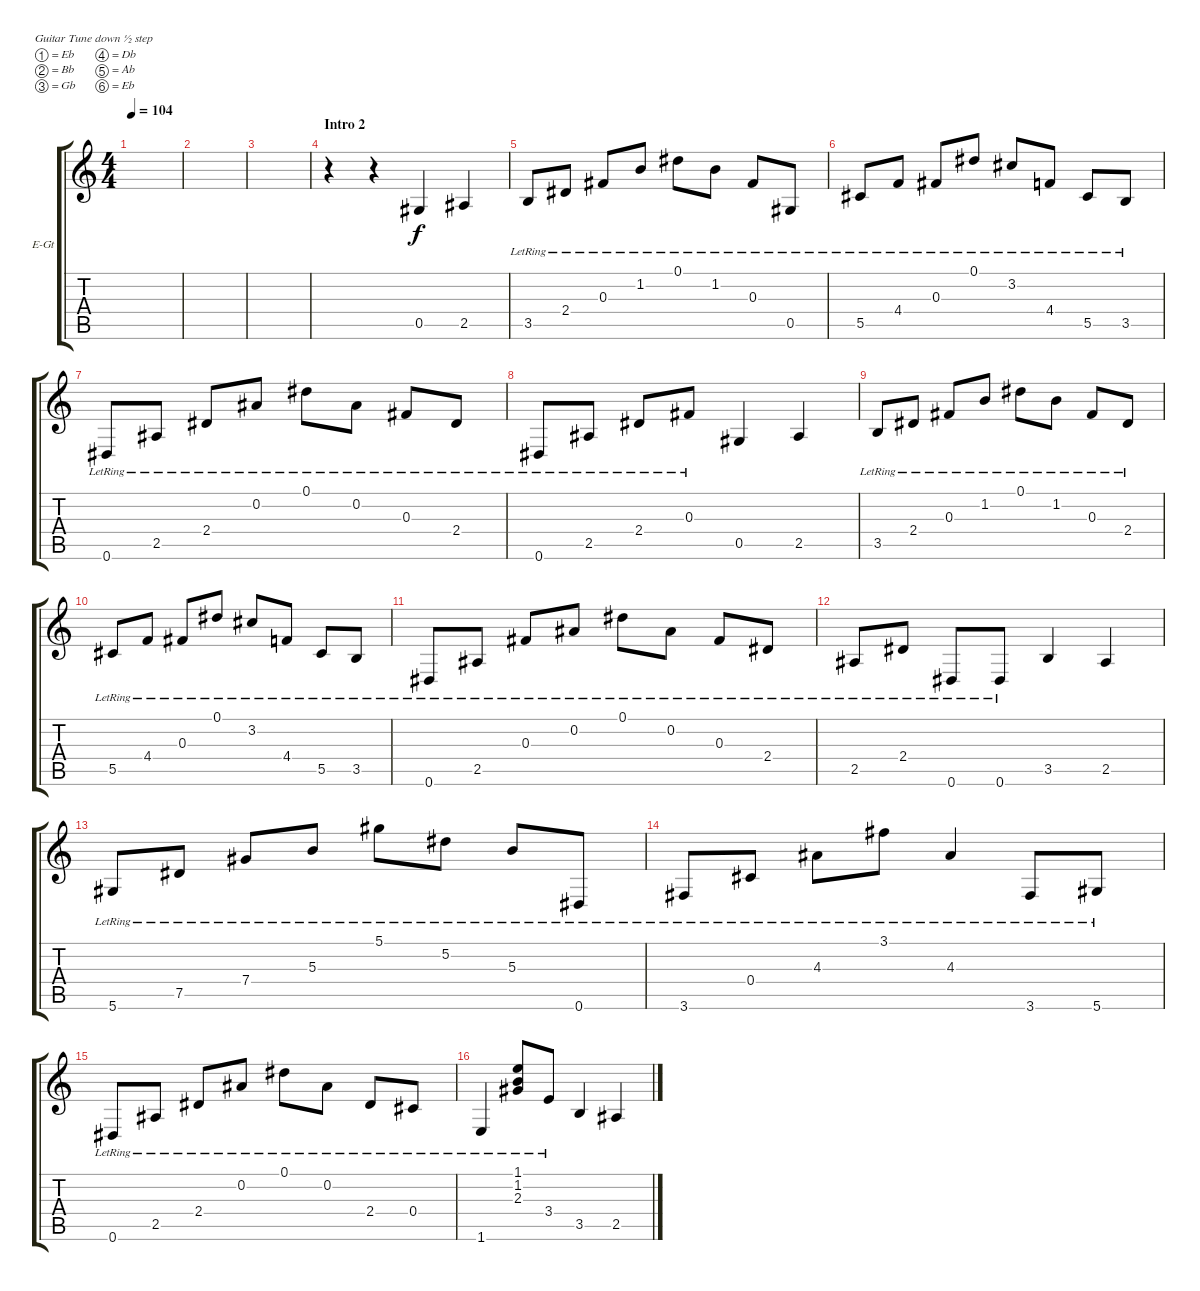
\defaultSystemsLayout 4
\bracketExtendMode groupsimilarinstruments
\firstSystemTrackNameOrientation horizontal
\otherSystemsTrackNameOrientation horizontal
\track ("Overdrive" "E-Gt") {instrument distortionguitar}
\staff {score tabs}
\tuning (Eb4 Bb3 Gb3 Db3 Ab2 Eb2)
\ts (4 4)
\tempo 104
\clef g2
\ks c
|
|
|
\section ("" "Intro 2")
r.4 r.4 0.5.4 2.5.4 |
3.5{lr}.8 2.4{lr}.8 0.3{lr}.8 1.2{lr}.8 0.1{lr}.8 1.2{lr}.8 0.3{lr}.8 0.5{lr}.8 |
5.5{lr}.8 4.4{lr}.8 0.3{lr}.8 0.1{lr}.8 3.2{lr}.8 4.4{lr}.8 5.5{lr}.8 3.5{lr}.8 |
0.6{lr}.8 2.5{lr}.8 2.4{lr}.8 0.2{lr}.8 0.1{lr}.8 0.2{lr}.8 0.3{lr}.8 2.4{lr}.8 |
0.6{lr}.8 2.5{lr}.8 2.4{lr}.8 0.3{lr}.8 0.5.4 2.5.4 |
3.5{lr}.8 2.4{lr}.8 0.3{lr}.8 1.2{lr}.8 0.1{lr}.8 1.2{lr}.8 0.3{lr}.8 2.4{lr}.8 |
5.5{lr}.8 4.4{lr}.8 0.3{lr}.8 0.1{lr}.8 3.2{lr}.8 4.4{lr}.8 5.5{lr}.8 3.5{lr}.8 |
0.6{lr}.8 2.5{lr}.8 0.3{lr}.8 0.2{lr}.8 0.1{lr}.8 0.2{lr}.8 0.3{lr}.8 2.4{lr}.8 |
2.5{lr}.8 2.4{lr}.8 0.6{lr}.8 0.6{lr}.8 3.5.4 2.5.4 |
5.6{lr}.8 7.5{lr}.8 7.4{lr}.8 5.3{lr}.8 5.1{lr}.8 5.2{lr}.8 5.3{lr}.8 0.6{lr}.8 |
3.6{lr}.8 0.4{lr}.8 4.3{lr}.8 3.1{lr}.8 4.3{lr}.4 3.6{lr}.8 5.6{lr}.8 |
0.6{lr}.8 2.5{lr}.8 2.4{lr}.8 0.2{lr}.8 0.1{lr}.8 0.2{lr}.8 2.4{lr}.8 0.4{lr}.8 |
1.6{lr}.4 (1.1{lr} 1.2{lr} 2.3{lr}).8 3.4{lr}.8 3.5.4 2.5.4
